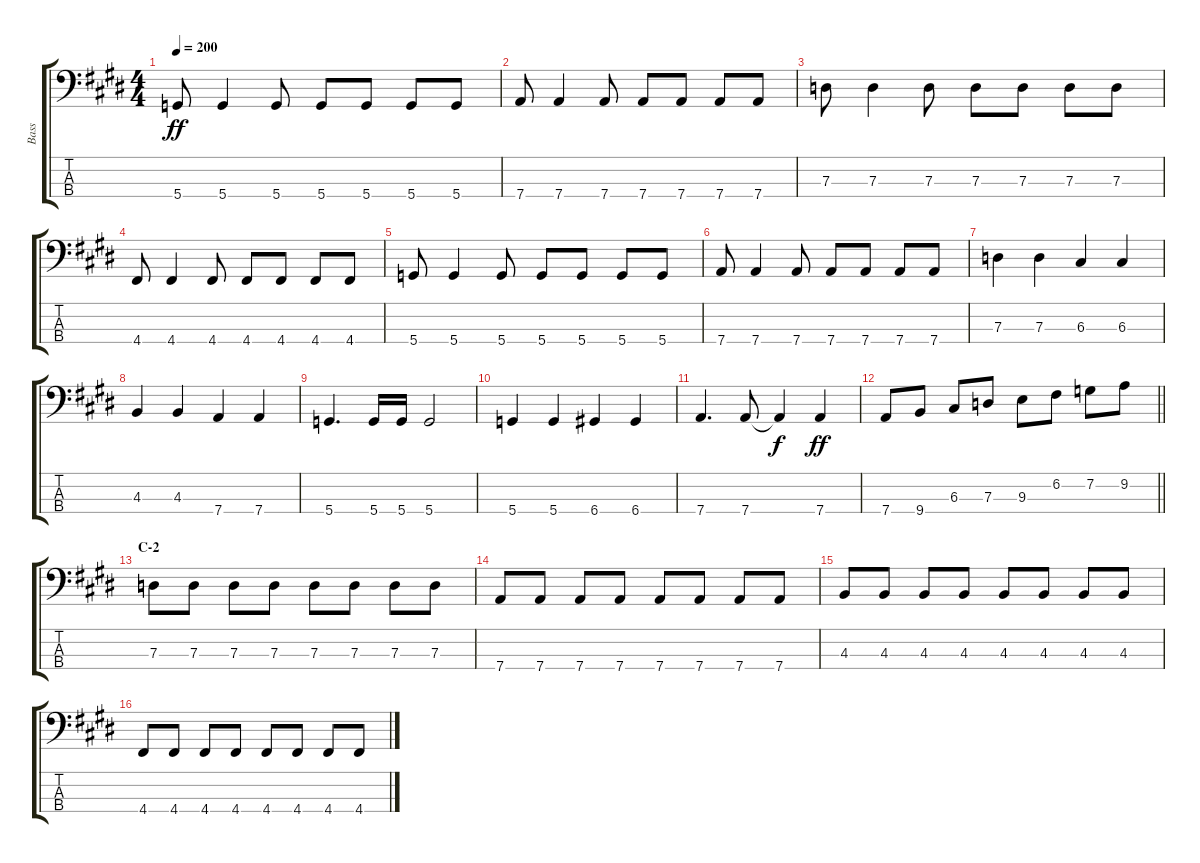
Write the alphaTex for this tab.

\track ("Bass" "Bass") {instrument electricbasspick}
\staff {score tabs}
\tuning (F2 C2 G1 D1) {hide}
\ts (4 4)
\tempo 200
\clef f4
\ks e
5.4.8{dy ff} 5.4.4 5.4.8 5.4.8 5.4.8 5.4.8 5.4.8 |
7.4.8 7.4.4 7.4.8 7.4.8 7.4.8 7.4.8 7.4.8 |
7.3.8 7.3.4 7.3.8 7.3.8 7.3.8 7.3.8 7.3.8 |
4.4.8 4.4.4 4.4.8 4.4.8 4.4.8 4.4.8 4.4.8 |
5.4.8 5.4.4 5.4.8 5.4.8 5.4.8 5.4.8 5.4.8 |
7.4.8 7.4.4 7.4.8 7.4.8 7.4.8 7.4.8 7.4.8 |
7.3.4 7.3.4 6.3.4 6.3.4 |
4.3.4 4.3.4 7.4.4 7.4.4 |
5.4.4{d} 5.4.16 5.4.16 5.4.2 |
5.4.4 5.4.4 6.4.4 6.4.4 |
7.4.4{d} 7.4.8 7.4{t}.4{dy f} 7.4.4{dy ff} |
\barLineRight lightlight
7.4.8 9.4.8 6.3.8 7.3.8 9.3.8 6.2.8 7.2.8 9.2.8 |
\section ("" "C-2")
7.3.8 7.3.8 7.3.8 7.3.8 7.3.8 7.3.8 7.3.8 7.3.8 |
7.4.8 7.4.8 7.4.8 7.4.8 7.4.8 7.4.8 7.4.8 7.4.8 |
4.3.8 4.3.8 4.3.8 4.3.8 4.3.8 4.3.8 4.3.8 4.3.8 |
4.4.8 4.4.8 4.4.8 4.4.8 4.4.8 4.4.8 4.4.8 4.4.8
